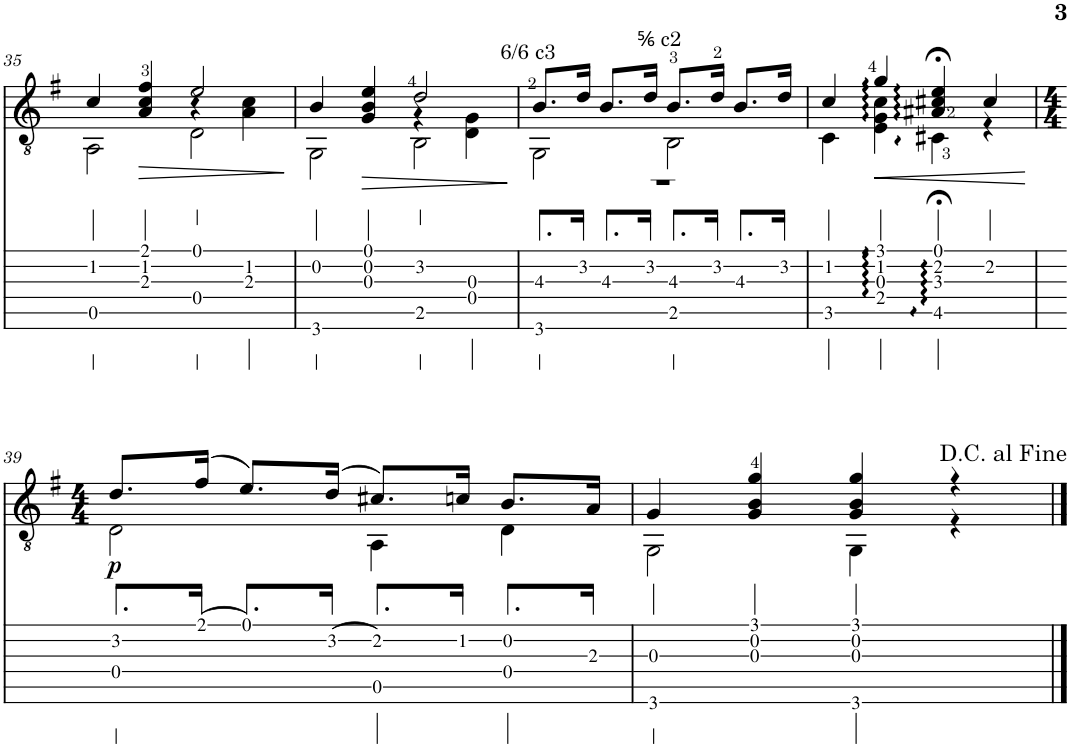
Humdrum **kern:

**kern	**kern	**dynam
*part2	*part1	*part1
*staff2	*staff1	*staff1
*I"Chitarra classica (Intavolatura)	*I"Chitarra classica, Guitar	*
!!LO:PB:g=z
*	*clefGv2	*
*k[f#]	*k[f#]	*
*M4/4	*M4/4	*
*met(c)	*met(c)	*
=35	=35	=35
*^	*^	*
*	*^	*	*^	*
4c/	2ryy	2AA\	4c/	2ryy	2AA\	.
!	!	!	!	!	!	!LO:HP:b
4A/ 4c/ 4f#/	.	.	4A/ 4c/ 4f#/	.	.	>
2e/	4r	2D\	2e/	4r	2D\	.
.	4A\ 4c\	.	.	4A\ 4c\	.	.
=36	=36	=36	=36	=36	=36	=36
4B/	2ryy	2GG\	4B/	2ryy	2GG\	.
!	!	!	!	!	!	!LO:HP:b
4G/ 4B/ 4e/	.	.	4G/ 4B/ 4e/	.	.	>
2d/	4r	2BB\	2d/	4r	2BB\	.
.	4D\ 4G\	.	.	4D\ 4G\	.	.
*v	*v	*v	*	*	*	*
*	*v	*v	*v	*
.	.	]
=37	=37	=37
*^	*^	*
*	*^	*	*^	*
!	!	!	!LO:TX:a:t=6/6 c3	!	!	!
8.B/L	2GG\	1r	8.B/L	2GG\	1r	.
16d/Jk	.	.	16d/Jk	.	.	.
8.B/L	.	.	8.B/L	.	.	.
16d/Jk	.	.	16d/Jk	.	.	.
!	!	!	!LO:TX:a:t=⅚ c2	!	!	!
8.B/L	2BB\	.	8.B/L	2BB\	.	.
16d/Jk	.	.	16d/Jk	.	.	.
8.B/L	.	.	8.B/L	.	.	.
16d/Jk	.	.	16d/Jk	.	.	.
*	*v	*v	*	*	*	*
*	*	*	*v	*v	*
=38	=38	=38	=38	=38
4c/	4C\	4c/	4C\	.
4g::/	4E\:: 4G\:: 4c\::	4g::/	4E\:: 4G\:: 4c\::	.
4A#X/::;< 4c#X/::;< 4e/::;<	4C#X::\	4A#X/::;< 4c#X/::;< 4e/::;<	4C#X::\	.
4c#/	4r	4c#/	4r	.
*v	*v	*	*	*
*	*v	*v	*
.	.	]
!!LO:LB:g=z
=39	=39	=39
*M4/4	*M4/4	*
*^	*^	*
!	!	!	!	!LO:DY:b
8.d/L	2D\	8.d/L	2D\	p
(16f#/Jk	.	(16f#/Jk	.	.
8.e/L)	.	8.e/L)	.	.
(16d/Jk	.	(16d/Jk	.	.
8.c#X/L)	4AA\	8.c#X/L)	4AA\	.
16cn/Jk	.	16cn/Jk	.	.
8.B/L	4D\	8.B/L	4D\	.
16A/Jk	.	16A/Jk	.	.
=40	=40	=40	=40	=40
4G/	2GG\	4G/	2GG\	.
4G/ 4B/ 4g/	.	4G/ 4B/ 4g/	.	.
4G/ 4B/ 4g/	4GG\	4G/ 4B/ 4g/	4GG\	.
4r	4r	4r	4r	.
*v	*v	*	*	*
*	*v	*v	*
==	==	==
*-	*-	*-
